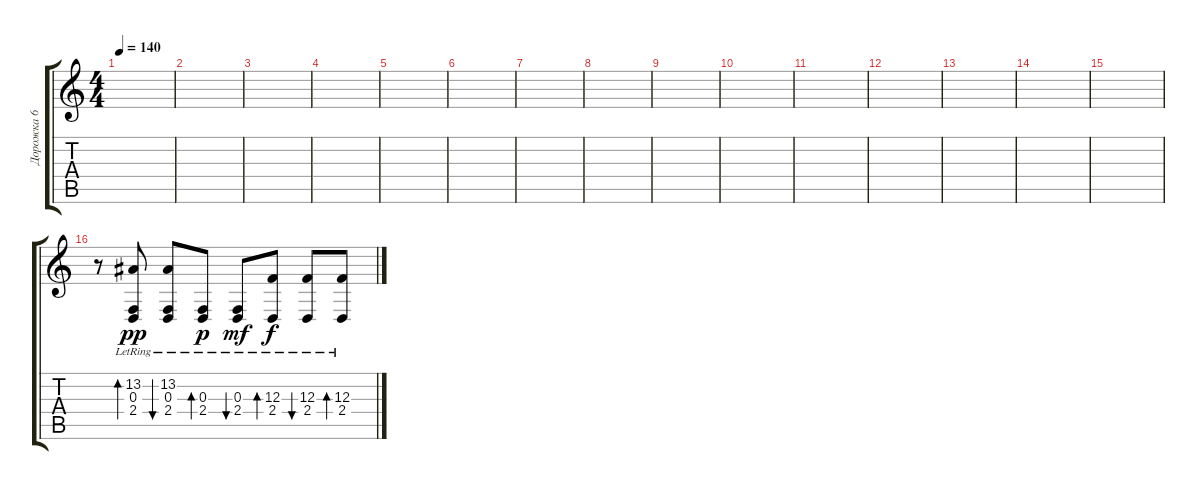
\track ("Дорожка 6" "Дорожка 6") {instrument lead2sawtooth}
\staff {score tabs}
\tuning (D4 A3 F3 C3 G2 D2) {hide}
\ts (4 4)
\tempo 140
\clef g2
\ks c
|
|
|
|
|
|
|
|
|
|
|
|
|
|
|
r.8{volume 5 instrument acousticguitarsteel} (13.2{lr} 0.3{lr} 2.4{lr}).8{bd 120 dy pp} (13.2{lr} 0.3{lr} 2.4{lr}).8{bu 120} (0.3{lr} 2.4{lr}).8{bd 120 dy p} (0.3{lr} 2.4{lr}).8{bu 120 dy mf} (12.3{lr} 2.4{lr}).8{bd 120 dy f} (12.3{lr} 2.4{lr}).8{bu 120} (12.3{lr} 2.4{lr}).8{bd 120}
